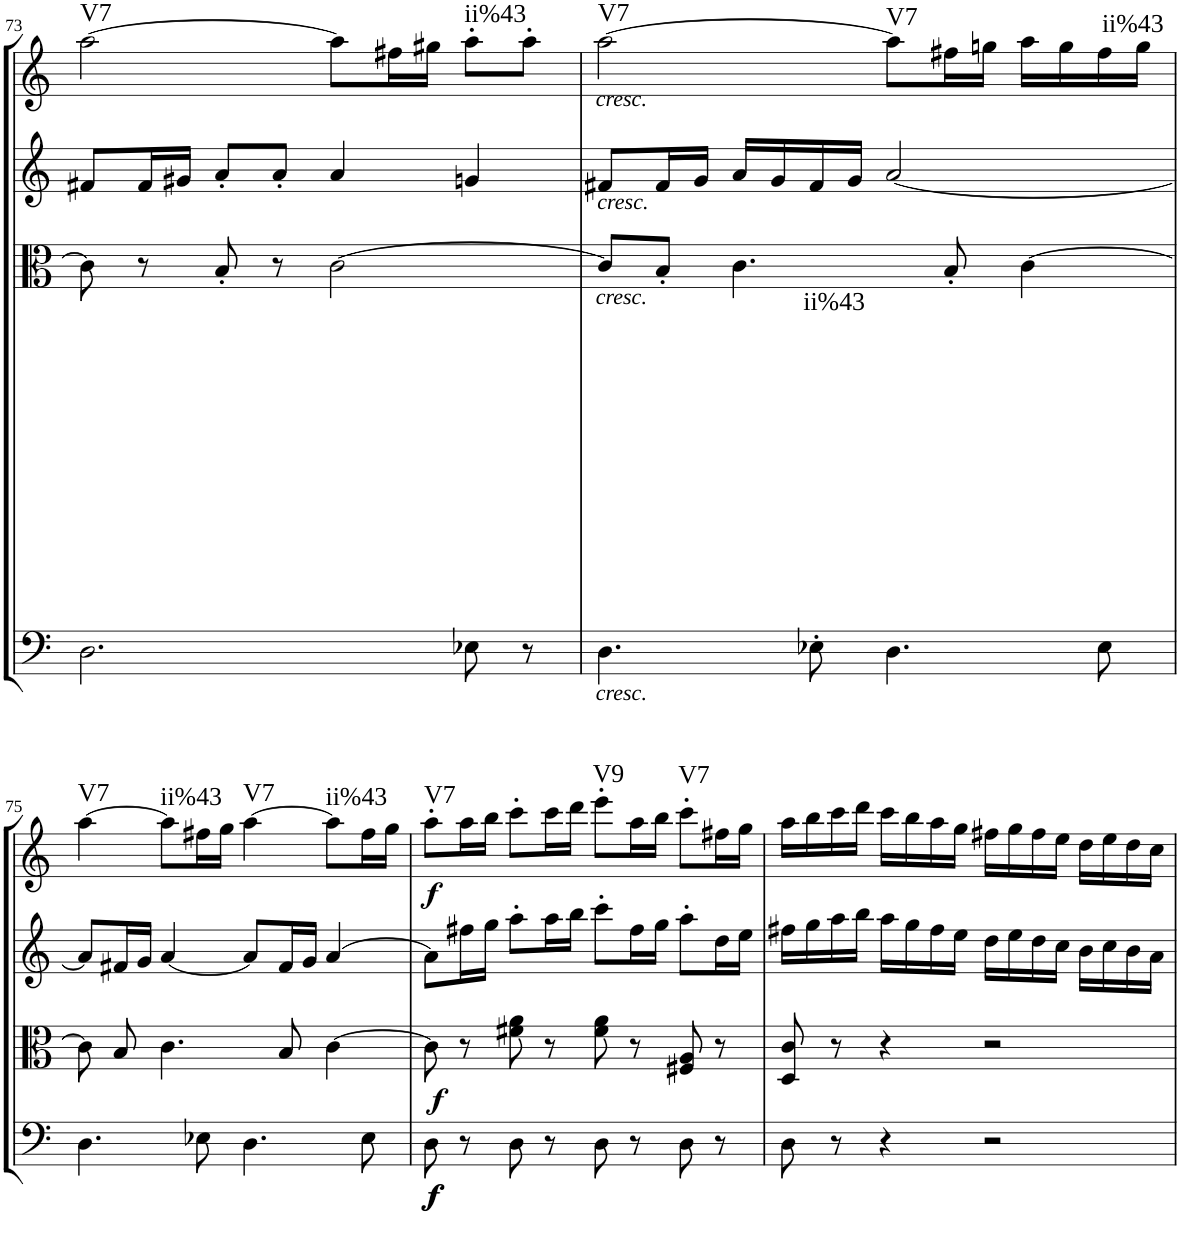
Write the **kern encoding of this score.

**kern	**dynam	**harte	**kern	**dynam	**kern	**kern	**dynam	**harte
*part4	*part4	*part4	*part3	*part3	*part2	*part1	*part1	*part1
*staff4	*staff4	*	*staff3	*staff3	*staff2	*staff1	*staff1	*
*I"Cello	*	*	*I"Viola	*	*I"2nd Violin	*I"1st Violin	*	*
*	*	*	*I'Vla	*	*I'Vln	*I'Vln	*	*
!!LO:PB:g=z
*clefF4	*	*	*clefC3	*	*clefG2	*clefG2	*	*
*k[]	*	*	*k[]	*	*k[]	*k[]	*	*
*M4/4	*	*	*M4/4	*	*M4/4	*M4/4	*	*
*met(c)	*	*	*met(c)	*	*met(c)	*met(c)	*	*
=73	=73	=73	=73	=73	=73	=73	=73	=73
!	!	!	!	!	!	!	!	!LO:H:kt=V7
2.D\	.	.	8c\]	.	8f#X/L	[2aa\	.	N
.	.	.	8r	.	16f#/L	.	.	.
.	.	.	.	.	16g#X/JJ	.	.	.
.	.	.	8B'/	.	8a'/L	.	.	.
.	.	.	8r	.	8a'/J	.	.	.
.	.	.	[2c\	.	4a/	8aa\L]	.	.
.	.	.	.	.	.	16ff#X\L	.	.
.	.	.	.	.	.	16gg#X\JJ	.	.
!	!	!	!	!	!	!	!	!LO:H:kt=ii%43
8E-X\	.	.	.	.	4gn/	8aa'\L	.	N
8r	.	.	.	.	.	8aa'\J	.	.
=74	=74	=74	=74	=74	=74	=74	=74	=74
!	!	!	!	!	!	!LO:TX:a:i:t=cresc.	!	!
!	!	!	!	!	!LO:TX:b:i:t=cresc.	!	!	!
!	!	!	!LO:TX:b:i:t=cresc.	!	!	!	!	!
!LO:TX:b:i:t=cresc.	!	!	!	!	!	!	!	!LO:H:kt=V7
4.D\	.	.	8c/L]	.	8f#X/L	[2aa\	.	N
.	.	.	8B'/J	.	16f#/L	.	.	.
.	.	.	.	.	16g/JJ	.	.	.
.	.	.	4.c\	.	16a/LL	.	.	.
.	.	.	.	.	16g/	.	.	.
!	!	!LO:H:kt=ii%43	!	!	!	!	!	!
8E-X'\	.	N	.	.	16f#/	.	.	.
.	.	.	.	.	16g/JJ	.	.	.
!	!	!	!	!	!	!	!	!LO:H:kt=V7
4.D\	.	.	.	.	[2a/	8aa\L]	.	N
.	.	.	8B'/	.	.	16ff#X\L	.	.
.	.	.	.	.	.	16ggn\JJ	.	.
.	.	.	[4c\	.	.	16aa\LL	.	.
.	.	.	.	.	.	16gg\	.	.
!	!	!	!	!	!	!	!	!LO:H:kt=ii%43
8E-\	.	.	.	.	.	16ff#\	.	N
.	.	.	.	.	.	16gg\JJ	.	.
!!LO:LB:g=z
=75	=75	=75	=75	=75	=75	=75	=75	=75
!	!	!	!	!	!	!	!	!LO:H:kt=V7
4.D\	.	.	8c\]	.	8a/L]	[4aa\	.	N
.	.	.	8B/	.	16f#X/L	.	.	.
.	.	.	.	.	16g/JJ	.	.	.
!	!	!	!	!	!	!	!	!LO:H:kt=ii%43
.	.	.	4.c\	.	[4a/	8aa\L]	.	N
8E-X\	.	.	.	.	.	16ff#X\L	.	.
.	.	.	.	.	.	16gg\JJ	.	.
!	!	!	!	!	!	!	!	!LO:H:kt=V7
4.D\	.	.	.	.	8a/L]	[4aa\	.	N
.	.	.	8B/	.	16f#/L	.	.	.
.	.	.	.	.	16g/JJ	.	.	.
!	!	!	!	!	!	!	!	!LO:H:kt=ii%43
.	.	.	[4c\	.	[4a/	8aa\L]	.	N
8E-\	.	.	.	.	.	16ff#\L	.	.
.	.	.	.	.	.	16gg\JJ	.	.
=76	=76	=76	=76	=76	=76	=76	=76	=76
!	!LO:DY:b	!	!	!	!	!	!	!
!	!LO:DY:n=1:b	!	!	!LO:DY:b	!	!	!LO:DY:b	!LO:H:kt=V7
8D\	f f	.	8c\]	f	8a\L]	8aa'\L	f	N
8r	.	.	8r	.	16ff#X\L	16aa\L	.	.
.	.	.	.	.	16gg\JJ	16bb\JJ	.	.
8D\	.	.	8f#X\ 8a\	.	8aa'\L	8ccc'\L	.	.
8r	.	.	8r	.	16aa\L	16ccc\L	.	.
.	.	.	.	.	16bb\JJ	16ddd\JJ	.	.
!	!	!	!	!	!	!	!	!LO:H:kt=V9
8D\	.	.	8f#\ 8a\	.	8ccc'\L	8eee'\L	.	N
8r	.	.	8r	.	16ff#\L	16aa\L	.	.
.	.	.	.	.	16gg\JJ	16bb\JJ	.	.
!	!	!	!	!	!	!	!	!LO:H:kt=V7
8D\	.	.	8F#X/ 8A/	.	8aa'\L	8ccc'\L	.	N
8r	.	.	8r	.	16dd\L	16ff#X\L	.	.
.	.	.	.	.	16ee\JJ	16gg\JJ	.	.
=77	=77	=77	=77	=77	=77	=77	=77	=77
8D\	.	.	8D/ 8c/	.	16ff#X\LL	16aa\LL	.	.
.	.	.	.	.	16gg\	16bb\	.	.
8r	.	.	8r	.	16aa\	16ccc\	.	.
.	.	.	.	.	16bb\JJ	16ddd\JJ	.	.
4r	.	.	4r	.	16aa\LL	16ccc\LL	.	.
.	.	.	.	.	16gg\	16bb\	.	.
.	.	.	.	.	16ff#\	16aa\	.	.
.	.	.	.	.	16ee\JJ	16gg\JJ	.	.
2r	.	.	2r	.	16dd\LL	16ff#X\LL	.	.
.	.	.	.	.	16ee\	16gg\	.	.
.	.	.	.	.	16dd\	16ff#\	.	.
.	.	.	.	.	16cc\JJ	16ee\JJ	.	.
.	.	.	.	.	16b\LL	16dd\LL	.	.
.	.	.	.	.	16cc\	16ee\	.	.
.	.	.	.	.	16b\	16dd\	.	.
.	.	.	.	.	16a\JJ	16cc\JJ	.	.
=	=	=	=	=	=	=	=	=
*-	*-	*-	*-	*-	*-	*-	*-	*-
